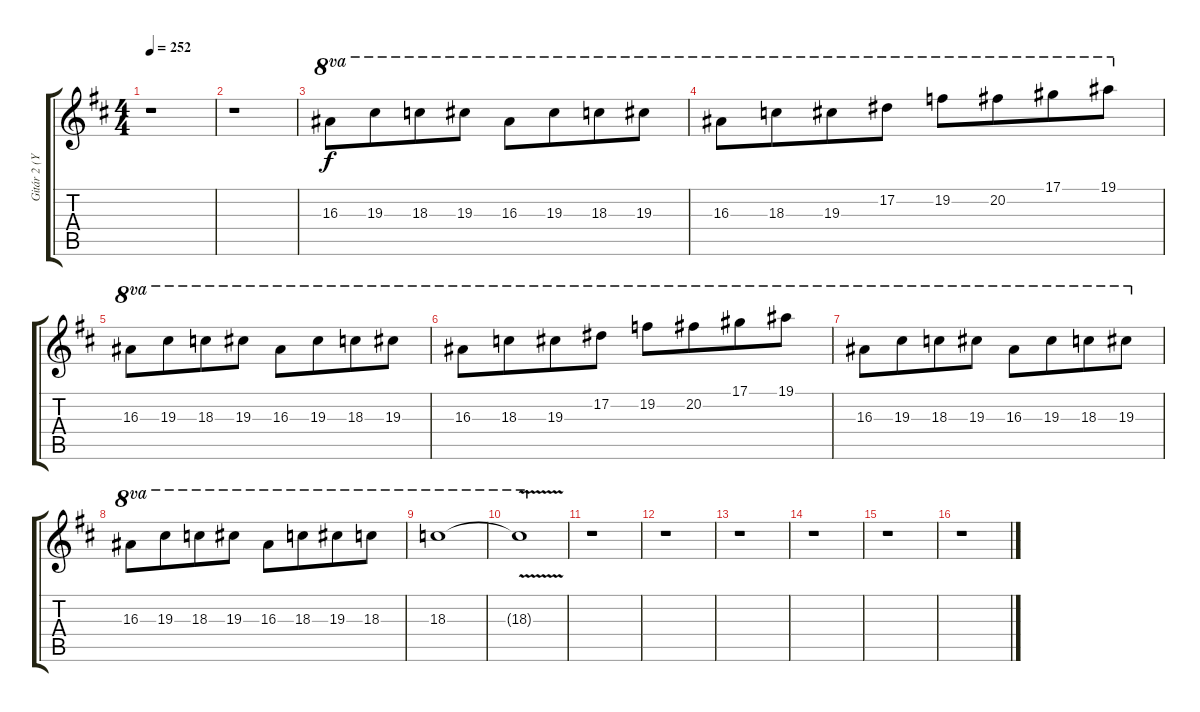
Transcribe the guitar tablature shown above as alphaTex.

\track ("Gitár 2 (Yngwie Malmsteen)" "Gitár 2 (Y") {instrument distortionguitar}
\staff {score tabs}
\tuning (Eb4 Bb3 Gb3 Db3 Ab2 Eb2) {hide}
\ts (4 4)
\tempo 252
\clef g2
\ks d
r.1{dy f} |
r.1 |
16.3.8{ot 8va} 19.3.8{ot 8va beam merge} 18.3.8{ot 8va} 19.3.8{ot 8va} 16.3.8{ot 8va} 19.3.8{ot 8va beam merge} 18.3.8{ot 8va} 19.3.8{ot 8va} |
16.3.8{ot 8va} 18.3.8{ot 8va beam merge} 19.3.8{ot 8va} 17.2.8{ot 8va beam split} 19.2.8{ot 8va} 20.2.8{ot 8va beam merge} 17.1.8{ot 8va} 19.1.8{ot 8va} |
16.3.8{ot 8va} 19.3.8{ot 8va beam merge} 18.3.8{ot 8va} 19.3.8{ot 8va} 16.3.8{ot 8va} 19.3.8{ot 8va beam merge} 18.3.8{ot 8va} 19.3.8{ot 8va} |
16.3.8{ot 8va} 18.3.8{ot 8va beam merge} 19.3.8{ot 8va} 17.2.8{ot 8va beam split} 19.2.8{ot 8va} 20.2.8{ot 8va beam merge} 17.1.8{ot 8va} 19.1.8{ot 8va} |
16.3.8{ot 8va} 19.3.8{ot 8va beam merge} 18.3.8{ot 8va} 19.3.8{ot 8va} 16.3.8{ot 8va} 19.3.8{ot 8va beam merge} 18.3.8{ot 8va} 19.3.8{ot 8va} |
16.3.8{ot 8va} 19.3.8{ot 8va beam merge} 18.3.8{ot 8va} 19.3.8{ot 8va} 16.3.8{ot 8va} 18.3.8{ot 8va beam merge} 19.3.8{ot 8va} 18.3.8{ot 8va} |
18.3.1{ot 8va} |
18.3{v t}.1{ot 8va} |
r.1 |
r.1 |
r.1 |
r.1 |
r.1 |
r.1
